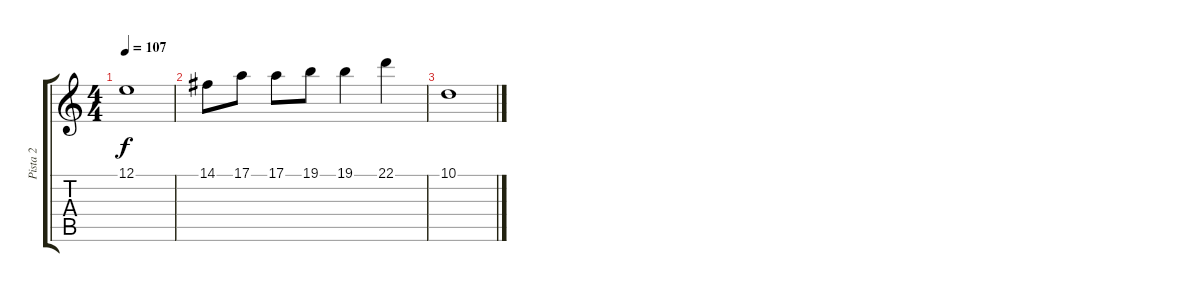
\track ("Pista 2" "Pista 2") {instrument brightacousticpiano}
\staff {score tabs}
\tuning (E4 B3 G3 D3 A2 E2) {hide}
\ts (4 4)
\tempo 107
\clef g2
\ks c
12.1.1{dy f} |
14.1.8 17.1.8 17.1.8 19.1.8 19.1.4 22.1.4 |
10.1.1
